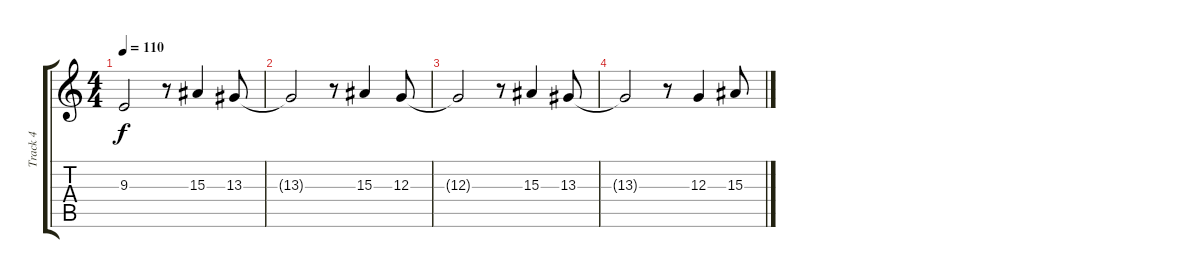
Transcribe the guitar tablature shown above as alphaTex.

\track ("Track 4" "Track 4") {instrument violin}
\staff {score tabs}
\tuning (E4 B3 G3 D3 A2 E2) {hide}
\ts (4 4)
\tempo 110
\clef g2
\ks c
9.3.2{dy f} r.8 15.3.4 13.3.8 |
13.3{t}.2 r.8 15.3.4 12.3.8 |
12.3{t}.2 r.8 15.3.4 13.3.8 |
13.3{t}.2 r.8 12.3.4 15.3.8
